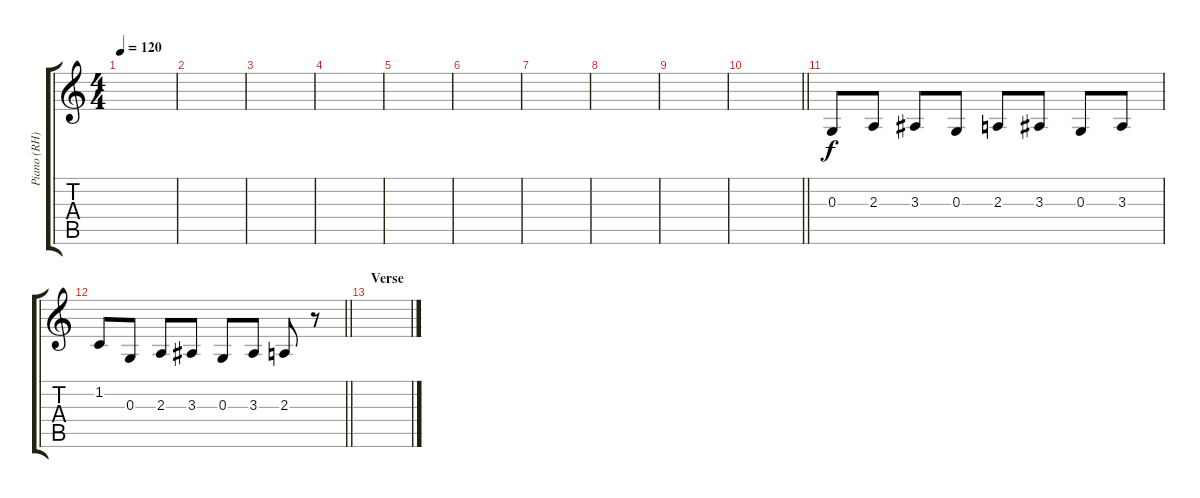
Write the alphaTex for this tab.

\track ("Piano (RH)" "Piano (RH)") {instrument acousticgrandpiano}
\staff {score tabs}
\tuning (E4 B3 G3 D3 A2 E2) {hide}
\ts (4 4)
\tempo 120
\clef g2
\ks c
|
|
|
|
|
|
|
|
|
\barLineRight lightlight
|
\section ("" "")
0.3.8 2.3.8 3.3.8 0.3.8 2.3.8 3.3.8 0.3.8 3.3.8 |
\barLineRight lightlight
1.2.8 0.3.8 2.3.8 3.3.8 0.3.8 3.3.8 2.3.8 r.8 |
\section ("" "Verse")
